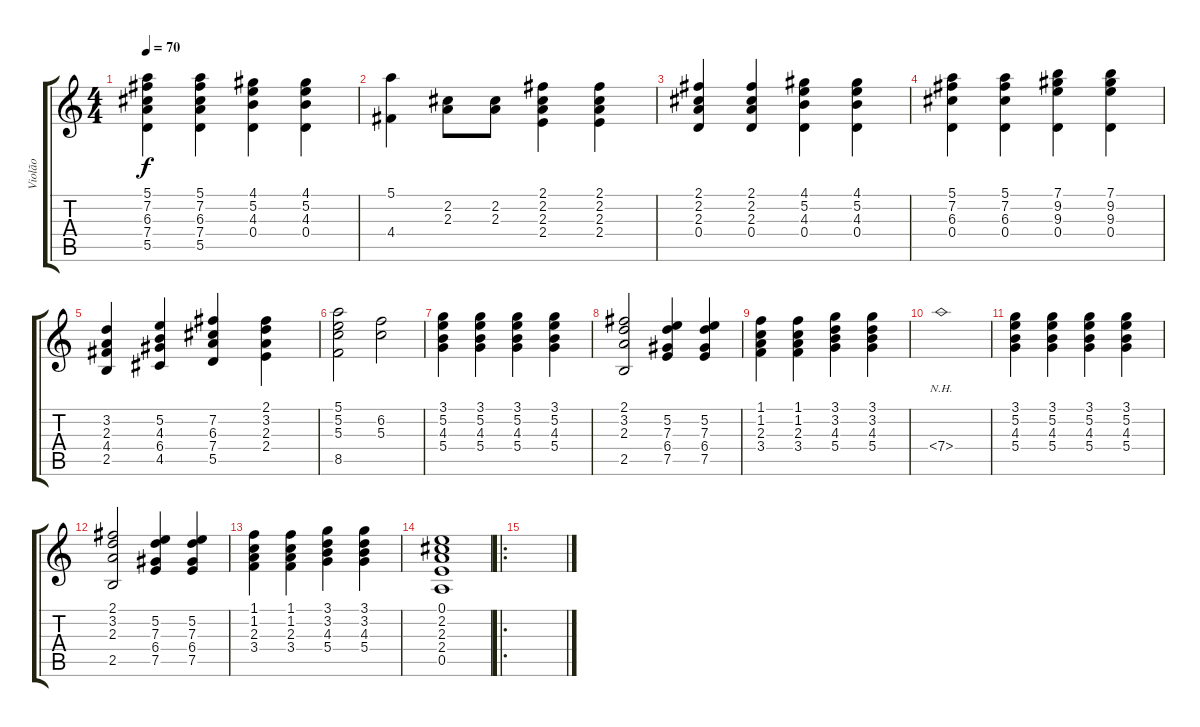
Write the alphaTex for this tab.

\track ("Violão" "Violão") {instrument acousticguitarnylon}
\staff {score tabs}
\tuning (E4 B3 G3 D3 A2 E2) {hide}
\ts (4 4)
\tempo 70
\clef g2
\ks c
(5.1 7.2 6.3 7.4 5.5).4{dy f} (5.1 7.2 6.3 7.4 5.5).4 (4.1 5.2 4.3 0.4).4 (4.1 5.2 4.3 0.4).4 |
(5.1 4.4).4 (2.2 2.3).8 (2.2 2.3).8 (2.1 2.2 2.3 2.4).4 (2.1 2.2 2.3 2.4).4 |
(2.1 2.2 2.3 0.4).4 (2.1 2.2 2.3 0.4).4 (4.1 5.2 4.3 0.4).4 (4.1 5.2 4.3 0.4).4 |
(5.1 7.2 6.3 0.4).4 (5.1 7.2 6.3 0.4).4 (7.1 9.2 9.3 0.4).4 (7.1 9.2 9.3 0.4).4 |
(3.2 2.3 4.4 2.5).4 (5.2 4.3 6.4 4.5).4 (7.2 6.3 7.4 5.5).4 (2.1 3.2 2.3 2.4).4 |
(5.1 5.2 5.3 8.5).2 (6.2 5.3).2 |
(3.1 5.2 4.3 5.4).4 (3.1 5.2 4.3 5.4).4 (3.1 5.2 4.3 5.4).4 (3.1 5.2 4.3 5.4).4 |
(2.1 3.2 2.3 2.5).2 (5.2 7.3 6.4 7.5).4 (5.2 7.3 6.4 7.5).4 |
(1.1 1.2 2.3 3.4).4 (1.1 1.2 2.3 3.4).4 (3.1 3.2 4.3 5.4).4 (3.1 3.2 4.3 5.4).4 |
7.4{nh}.1 |
(3.1 5.2 4.3 5.4).4 (3.1 5.2 4.3 5.4).4 (3.1 5.2 4.3 5.4).4 (3.1 5.2 4.3 5.4).4 |
(2.1 3.2 2.3 2.5).2 (5.2 7.3 6.4 7.5).4 (5.2 7.3 6.4 7.5).4 |
(1.1 1.2 2.3 3.4).4 (1.1 1.2 2.3 3.4).4 (3.1 3.2 4.3 5.4).4 (3.1 3.2 4.3 5.4).4 |
(0.1 2.2 2.3 2.4 0.5).1 |
\ro
